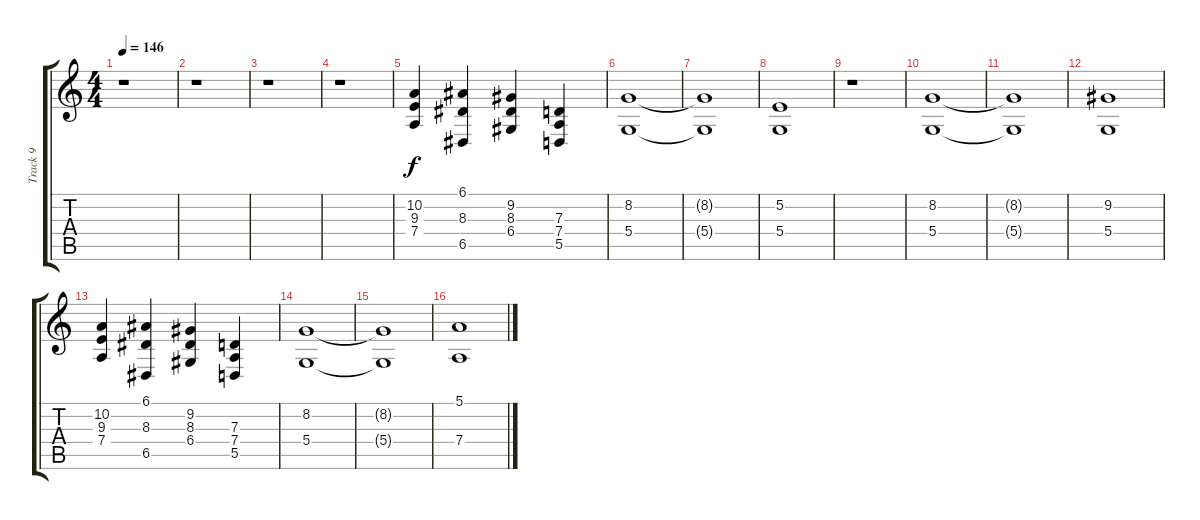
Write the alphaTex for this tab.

\track ("Track 9" "Track 9") {instrument choiraahs}
\staff {score tabs}
\tuning (E4 B3 G3 D3 A2 E2) {hide}
\ts (4 4)
\tempo 146
\clef g2
\ks c
r.1{dy f} |
r.1 |
r.1 |
r.1 |
(10.2 9.3 7.4).4 (6.1 8.3 6.5).4 (9.2 8.3 6.4).4 (7.3 7.4 5.5).4 |
(8.2 5.4).1 |
(8.2{t} 5.4{t}).1 |
(5.2 5.4).1 |
r.1 |
(8.2 5.4).1 |
(8.2{t} 5.4{t}).1 |
(9.2 5.4).1 |
(10.2 9.3 7.4).4 (6.1 8.3 6.5).4 (9.2 8.3 6.4).4 (7.3 7.4 5.5).4 |
(8.2 5.4).1 |
(8.2{t} 5.4{t}).1 |
(5.1 7.4).1
